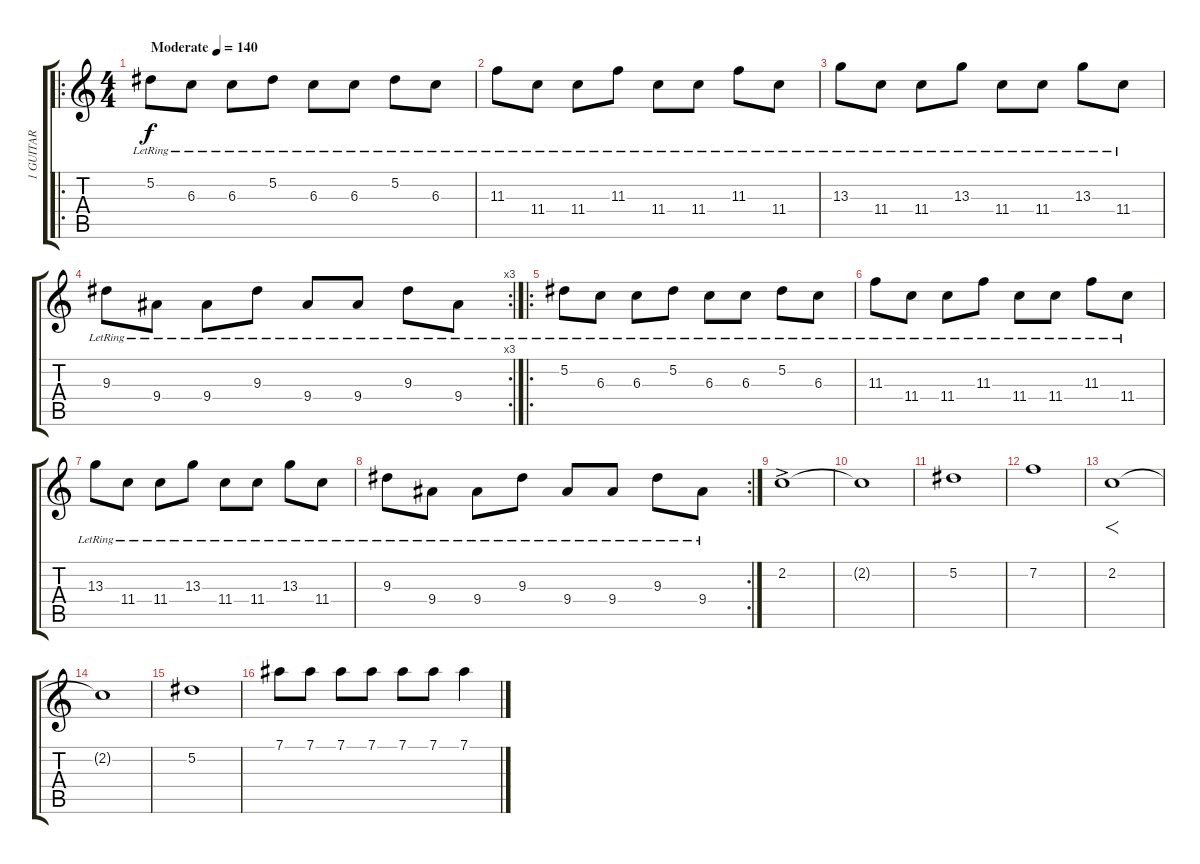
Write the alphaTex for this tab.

\track ("1 GUITAR" "1 GUITAR") {instrument distortionguitar}
\staff {score tabs}
\tuning (Eb4 Bb3 Gb3 Db3 Ab2 Eb2) {hide}
\ro
\ts (4 4)
\tempo (140 "Moderate")
\clef g2
\ks c
5.2{lr}.8{dy f instrument distortionguitar} 6.3{lr}.8 6.3{lr}.8 5.2{lr}.8 6.3{lr}.8 6.3{lr}.8 5.2{lr}.8 6.3{lr}.8 |
11.3{lr}.8 11.4{lr}.8 11.4{lr}.8 11.3{lr}.8 11.4{lr}.8 11.4{lr}.8 11.3{lr}.8 11.4{lr}.8 |
13.3{lr}.8 11.4{lr}.8 11.4{lr}.8 13.3{lr}.8 11.4{lr}.8 11.4{lr}.8 13.3{lr}.8 11.4{lr}.8 |
\rc 3
9.3{lr}.8 9.4{lr}.8 9.4{lr}.8 9.3{lr}.8 9.4{lr}.8 9.4{lr}.8 9.3{lr}.8 9.4{lr}.8 |
\ro
5.2{lr}.8 6.3{lr}.8 6.3{lr}.8 5.2{lr}.8 6.3{lr}.8 6.3{lr}.8 5.2{lr}.8 6.3{lr}.8 |
11.3{lr}.8 11.4{lr}.8 11.4{lr}.8 11.3{lr}.8 11.4{lr}.8 11.4{lr}.8 11.3{lr}.8 11.4{lr}.8 |
13.3{lr}.8 11.4{lr}.8 11.4{lr}.8 13.3{lr}.8 11.4{lr}.8 11.4{lr}.8 13.3{lr}.8 11.4{lr}.8 |
\rc 2
9.3{lr}.8 9.4{lr}.8 9.4{lr}.8 9.3{lr}.8 9.4{lr}.8 9.4{lr}.8 9.3{lr}.8 9.4{lr}.8 |
2.2{ac}.1{instrument stringensemble2} |
2.2{t}.1 |
5.2.1 |
7.2.1 |
2.2.1{f} |
2.2{t}.1 |
5.2.1 |
7.1.8 7.1.8 7.1.8 7.1.8 7.1.8 7.1.8 7.1.4
